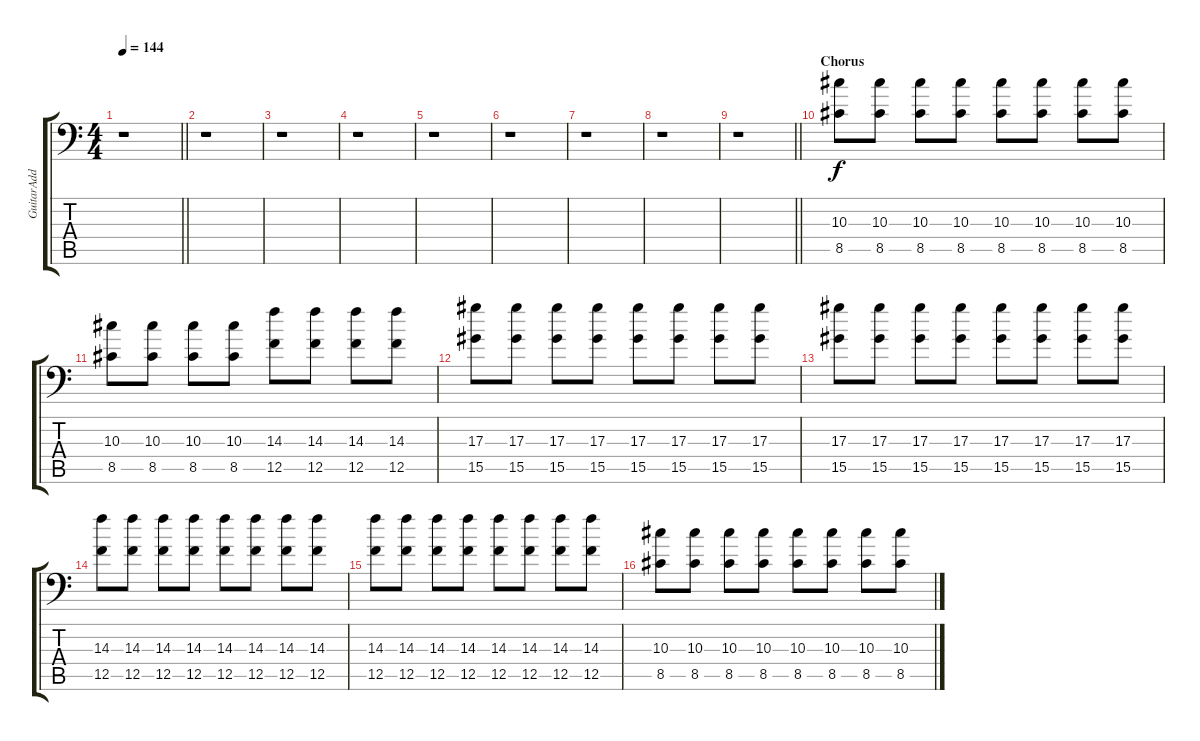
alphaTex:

\track ("GuitarAdd (Reverb+Delay)" "GuitarAdd ") {instrument distortionguitar}
\staff {score tabs}
\tuning (C4 G3 Eb3 Bb2 F2 Bb1) {hide}
\ts (4 4)
\tempo 144
\clef f4
\barLineRight lightlight
\ks c
r.1{dy f} |
r.1 |
r.1 |
r.1 |
r.1 |
r.1 |
r.1 |
r.1 |
\barLineRight lightlight
r.1 |
\section ("" "Chorus")
(10.3 8.5).8 (10.3 8.5).8 (10.3 8.5).8 (10.3 8.5).8 (10.3 8.5).8 (10.3 8.5).8 (10.3 8.5).8 (10.3 8.5).8 |
(10.3 8.5).8 (10.3 8.5).8 (10.3 8.5).8 (10.3 8.5).8 (14.3 12.5).8 (14.3 12.5).8 (14.3 12.5).8 (14.3 12.5).8 |
(17.3 15.5).8 (17.3 15.5).8 (17.3 15.5).8 (17.3 15.5).8 (17.3 15.5).8 (17.3 15.5).8 (17.3 15.5).8 (17.3 15.5).8 |
(17.3 15.5).8 (17.3 15.5).8 (17.3 15.5).8 (17.3 15.5).8 (17.3 15.5).8 (17.3 15.5).8 (17.3 15.5).8 (17.3 15.5).8 |
(14.3 12.5).8 (14.3 12.5).8 (14.3 12.5).8 (14.3 12.5).8 (14.3 12.5).8 (14.3 12.5).8 (14.3 12.5).8 (14.3 12.5).8 |
(14.3 12.5).8 (14.3 12.5).8 (14.3 12.5).8 (14.3 12.5).8 (14.3 12.5).8 (14.3 12.5).8 (14.3 12.5).8 (14.3 12.5).8 |
(10.3 8.5).8 (10.3 8.5).8 (10.3 8.5).8 (10.3 8.5).8 (10.3 8.5).8 (10.3 8.5).8 (10.3 8.5).8 (10.3 8.5).8
